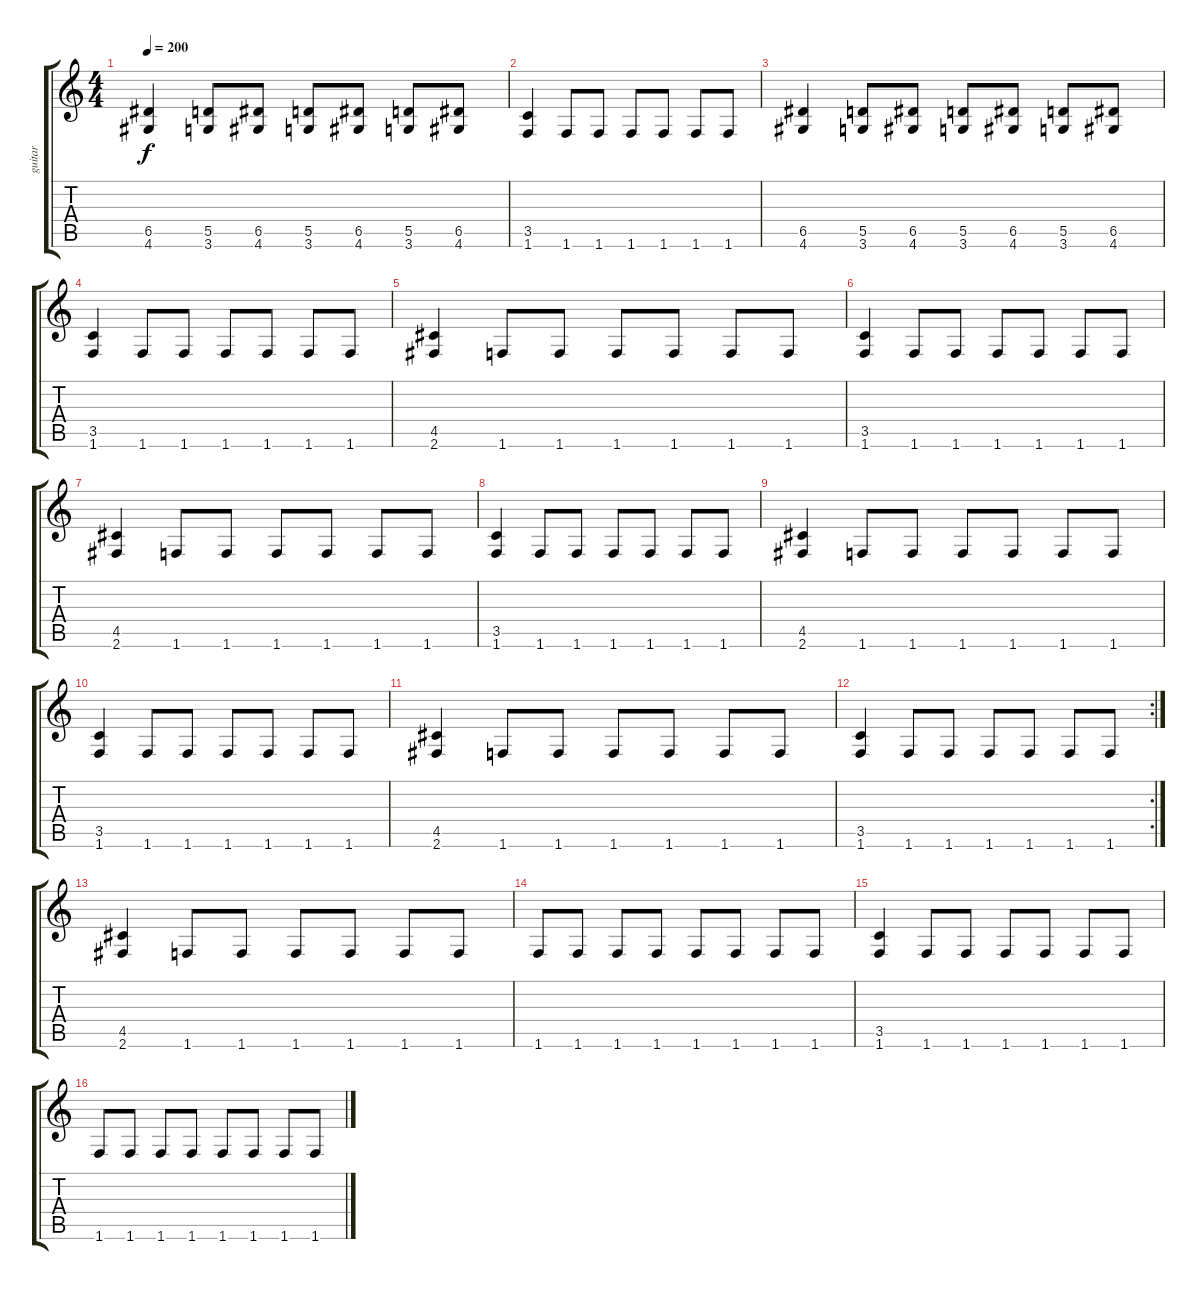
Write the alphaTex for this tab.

\track ("guitar" "guitar") {instrument distortionguitar}
\staff {score tabs}
\tuning (E4 B3 G3 D3 A2 E2) {hide}
\ts (4 4)
\tempo 200
\clef g2
\ks c
(6.5 4.6).4{dy f} (5.5 3.6).8 (6.5 4.6).8 (5.5 3.6).8 (6.5 4.6).8 (5.5 3.6).8 (6.5 4.6).8 |
(3.5 1.6).4 1.6.8 1.6.8 1.6.8 1.6.8 1.6.8 1.6.8 |
(6.5 4.6).4 (5.5 3.6).8 (6.5 4.6).8 (5.5 3.6).8 (6.5 4.6).8 (5.5 3.6).8 (6.5 4.6).8 |
(3.5 1.6).4 1.6.8 1.6.8 1.6.8 1.6.8 1.6.8 1.6.8 |
(4.5 2.6).4 1.6.8 1.6.8 1.6.8 1.6.8 1.6.8 1.6.8 |
(3.5 1.6).4 1.6.8 1.6.8 1.6.8 1.6.8 1.6.8 1.6.8 |
(4.5 2.6).4 1.6.8 1.6.8 1.6.8 1.6.8 1.6.8 1.6.8 |
(3.5 1.6).4 1.6.8 1.6.8 1.6.8 1.6.8 1.6.8 1.6.8 |
(4.5 2.6).4 1.6.8 1.6.8 1.6.8 1.6.8 1.6.8 1.6.8 |
(3.5 1.6).4 1.6.8 1.6.8 1.6.8 1.6.8 1.6.8 1.6.8 |
(4.5 2.6).4 1.6.8 1.6.8 1.6.8 1.6.8 1.6.8 1.6.8 |
\rc 2
(3.5 1.6).4 1.6.8 1.6.8 1.6.8 1.6.8 1.6.8 1.6.8 |
(4.5 2.6).4 1.6.8 1.6.8 1.6.8 1.6.8 1.6.8 1.6.8 |
1.6.8 1.6.8 1.6.8 1.6.8 1.6.8 1.6.8 1.6.8 1.6.8 |
(3.5 1.6).4 1.6.8 1.6.8 1.6.8 1.6.8 1.6.8 1.6.8 |
1.6.8 1.6.8 1.6.8 1.6.8 1.6.8 1.6.8 1.6.8 1.6.8
